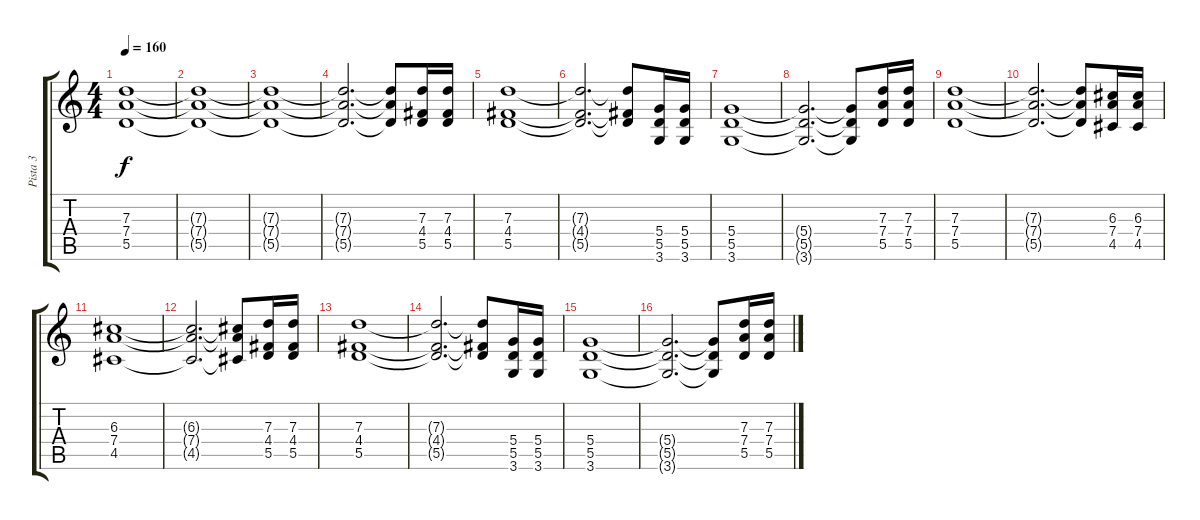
\track ("Pista 3" "Pista 3") {instrument overdrivenguitar}
\staff {score tabs}
\tuning (E4 B3 G3 D3 A2 E2) {hide}
\ts (4 4)
\tempo 160
\clef g2
\ks c
(7.3 7.4 5.5).1{dy f volume 0} |
(7.3{t} 7.4{t} 5.5{t}).1 |
(7.3{t} 7.4{t} 5.5{t}).1 |
(7.3{t} 7.4{t} 5.5{t}).2{d} (7.3{t} 7.4{t} 5.5{t}).8 (7.3 4.4 5.5).16{volume 10} (7.3 4.4 5.5).16 |
(7.3 4.4 5.5).1 |
(7.3{t} 4.4{t} 5.5{t}).2{d} (7.3{t} 4.4{t} 5.5{t}).8 (5.4 5.5 3.6).16 (5.4 5.5 3.6).16 |
(5.4 5.5 3.6).1 |
(5.4{t} 5.5{t} 3.6{t}).2{d} (5.4{t} 5.5{t} 3.6{t}).8 (7.3 7.4 5.5).16 (7.3 7.4 5.5).16 |
(7.3 7.4 5.5).1 |
(7.3{t} 7.4{t} 5.5{t}).2{d} (7.3{t} 7.4{t} 5.5{t}).8 (6.3 7.4 4.5).16 (6.3 7.4 4.5).16 |
(6.3 7.4 4.5).1 |
(6.3{t} 7.4{t} 4.5{t}).2{d} (6.3{t} 7.4{t} 4.5{t}).8 (7.3 4.4 5.5).16 (7.3 4.4 5.5).16 |
(7.3 4.4 5.5).1 |
(7.3{t} 4.4{t} 5.5{t}).2{d} (7.3{t} 4.4{t} 5.5{t}).8 (5.4 5.5 3.6).16 (5.4 5.5 3.6).16 |
(5.4 5.5 3.6).1 |
(5.4{t} 5.5{t} 3.6{t}).2{d} (5.4{t} 5.5{t} 3.6{t}).8 (7.3 7.4 5.5).16 (7.3 7.4 5.5).16
